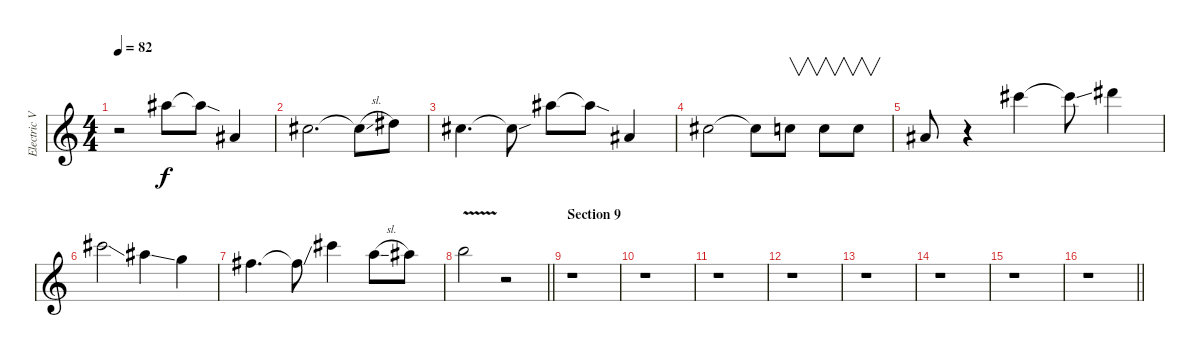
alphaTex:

\track ("Electric Violin 1" "Electric V") {instrument violin}
\staff {score}
\tuning (E5 A4 D4 G3) {hide}
\ts (4 4)
\tempo 82
\clef g2
\ks c
r.2{dy f} 13.2.8 13.2{sod t}.8 1.2.4 |
4.2.2{d} 4.2{sl t}.8 6.2.8 |
4.2.4{d} 4.2{sou t}.8 13.2.8 13.2{sod t}.8 1.2.4 |
4.2.2 4.2{t}.8 3.2.8{v} 3.2.8{v} 3.2.8{v} |
1.2.8 r.4 9.1.4 9.1{ss t}.8 11.1.4 |
9.1{ss}.2 6.1{ss}.4 3.1.4 |
2.1.4{d} 2.1{ss t}.8 9.1.4 5.1{sl}.8 6.1.8 |
\barLineRight lightlight
7.1{v}.2 r.2 |
\section ("" "Section 9")
r.1 |
r.1 |
r.1 |
r.1 |
r.1 |
r.1 |
r.1 |
\barLineRight lightlight
r.1
